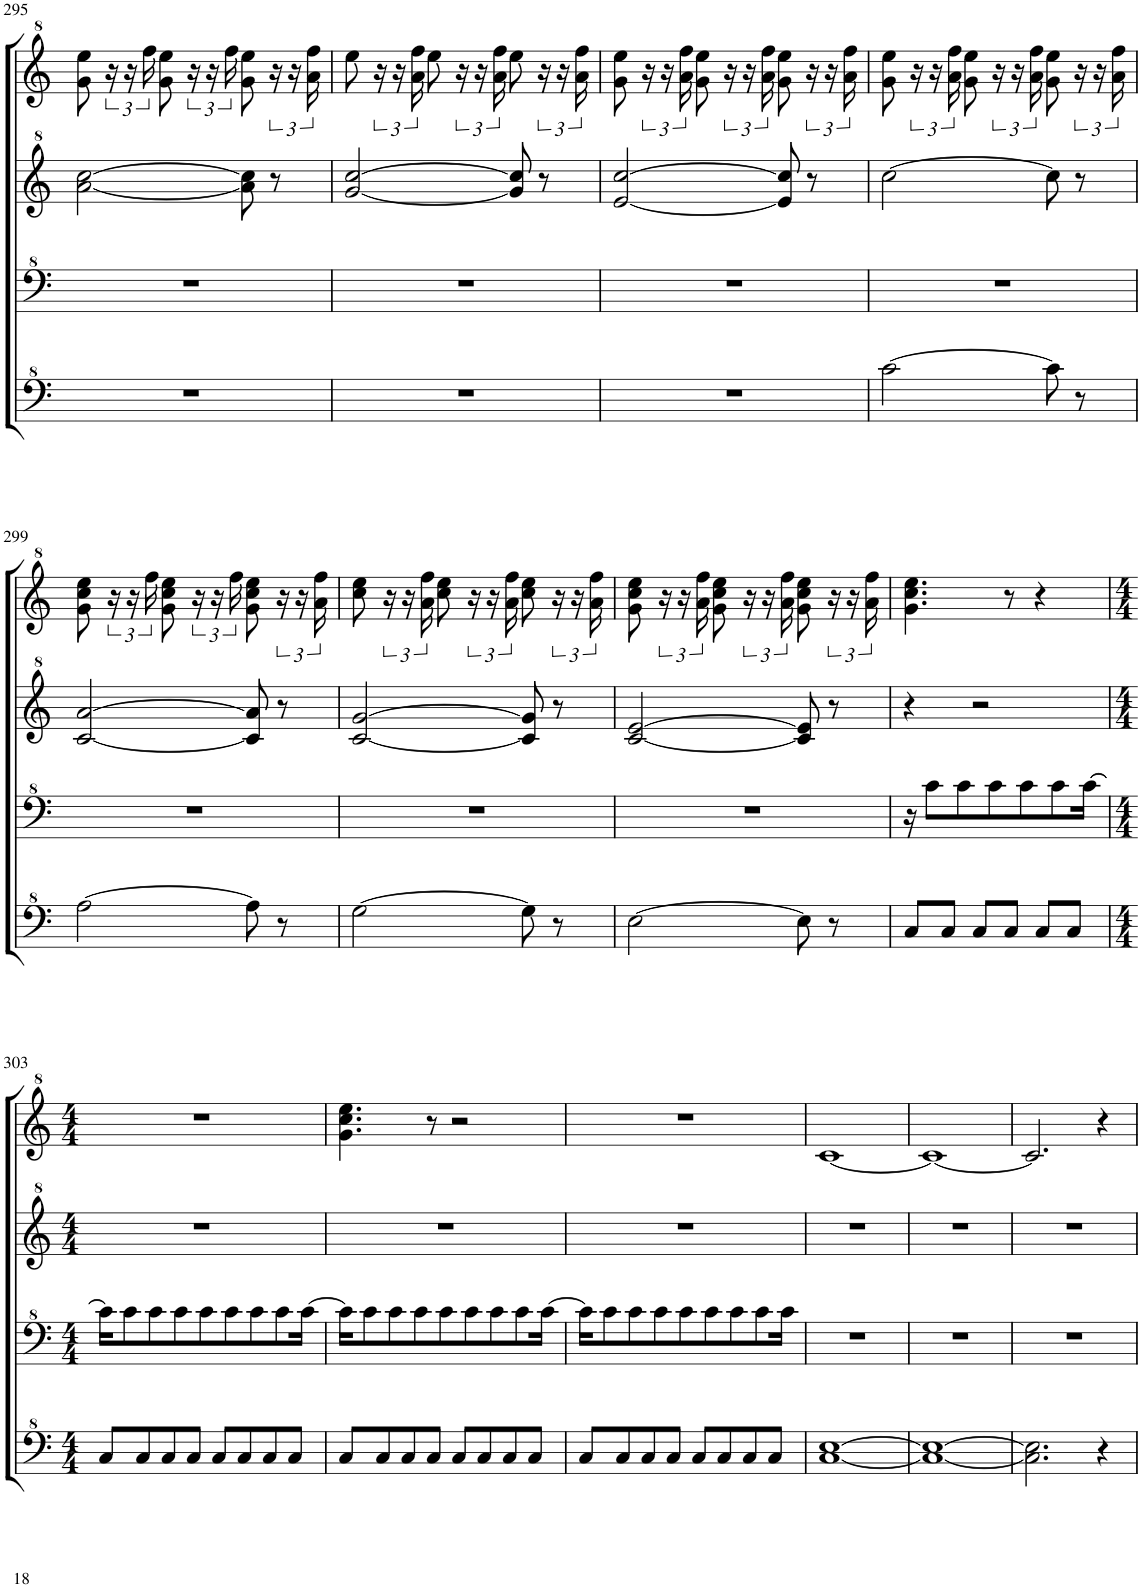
**kern	**kern	**kern	**kern
*part1	*part1	*part1	*part1
*staff4	*staff3	*staff2	*staff1
*I"Model III	*	*	*
!!LO:PB:g=z
*clefF^4	*clefF^4	*clefG^2	*clefG^2
*k[]	*k[]	*k[]	*k[]
*M3/4	*M3/4	*M3/4	*M3/4
=295	=295	=295	=295
2.r	2.r	[2aa\ [2ccc\	8gg\ 8eee\
.	.	.	24r
.	.	.	24r
.	.	.	24fff\
.	.	.	8gg\ 8eee\
.	.	.	24r
.	.	.	24r
.	.	.	24fff\
.	.	8aa\] 8ccc\]	8gg\ 8eee\
.	.	8r	24r
.	.	.	24r
.	.	.	24aa\ 24fff\
=296	=296	=296	=296
2.r	2.r	[2gg/ [2ccc/	8eee\
.	.	.	24r
.	.	.	24r
.	.	.	24aa\ 24fff\
.	.	.	8eee\
.	.	.	24r
.	.	.	24r
.	.	.	24aa\ 24fff\
.	.	8gg/] 8ccc/]	8eee\
.	.	8r	24r
.	.	.	24r
.	.	.	24aa\ 24fff\
=297	=297	=297	=297
2.r	2.r	[2ee/ [2ccc/	8gg\ 8eee\
.	.	.	24r
.	.	.	24r
.	.	.	24aa\ 24fff\
.	.	.	8gg\ 8eee\
.	.	.	24r
.	.	.	24r
.	.	.	24aa\ 24fff\
.	.	8ee/] 8ccc/]	8gg\ 8eee\
.	.	8r	24r
.	.	.	24r
.	.	.	24aa\ 24fff\
=298	=298	=298	=298
[2cc\	2.r	[2ccc\	8gg\ 8eee\
.	.	.	24r
.	.	.	24r
.	.	.	24aa\ 24fff\
.	.	.	8gg\ 8eee\
.	.	.	24r
.	.	.	24r
.	.	.	24aa\ 24fff\
8cc\]	.	8ccc\]	8gg\ 8eee\
8r	.	8r	24r
.	.	.	24r
.	.	.	24aa\ 24fff\
!!LO:LB:g=z
=299	=299	=299	=299
[2a\	2.r	[2cc/ [2aa/	8gg\ 8ccc\ 8eee\
.	.	.	24r
.	.	.	24r
.	.	.	24fff\
.	.	.	8gg\ 8ccc\ 8eee\
.	.	.	24r
.	.	.	24r
.	.	.	24fff\
8a\]	.	8cc/] 8aa/]	8gg\ 8ccc\ 8eee\
8r	.	8r	24r
.	.	.	24r
.	.	.	24aa\ 24fff\
=300	=300	=300	=300
[2g\	2.r	[2cc/ [2gg/	8ccc\ 8eee\
.	.	.	24r
.	.	.	24r
.	.	.	24aa\ 24fff\
.	.	.	8ccc\ 8eee\
.	.	.	24r
.	.	.	24r
.	.	.	24aa\ 24fff\
8g\]	.	8cc/] 8gg/]	8ccc\ 8eee\
8r	.	8r	24r
.	.	.	24r
.	.	.	24aa\ 24fff\
=301	=301	=301	=301
[2e\	2.r	[2cc/ [2ee/	8gg\ 8ccc\ 8eee\
.	.	.	24r
.	.	.	24r
.	.	.	24aa\ 24fff\
.	.	.	8gg\ 8ccc\ 8eee\
.	.	.	24r
.	.	.	24r
.	.	.	24aa\ 24fff\
8e\]	.	8cc/] 8ee/]	8gg\ 8ccc\ 8eee\
8r	.	8r	24r
.	.	.	24r
.	.	.	24aa\ 24fff\
=302	=302	=302	=302
8c/L	16r	4r	4.gg\ 4.ccc\ 4.eee\
.	8cc\L	.	.
8c/J	.	.	.
.	8cc\	.	.
8c/L	.	2r	.
.	8cc\	.	.
8c/J	.	.	8r
.	8cc\	.	.
8c/L	.	.	4r
.	8cc\	.	.
8c/J	.	.	.
.	[16cc\Jk	.	.
!!LO:LB:g=z
=303	=303	=303	=303
*M4/4	*M4/4	*M4/4	*M4/4
8c/L	16cc\KL]	1r	1r
.	8cc\	.	.
8c/	.	.	.
.	8cc\	.	.
8c/	.	.	.
.	8cc\	.	.
8c/J	.	.	.
.	8cc\	.	.
8c/L	.	.	.
.	8cc\	.	.
8c/	.	.	.
.	8cc\	.	.
8c/	.	.	.
.	8cc\	.	.
8c/J	.	.	.
.	[16cc\Jk	.	.
=304	=304	=304	=304
8c/L	16cc\KL]	1r	4.gg\ 4.ccc\ 4.eee\
.	8cc\	.	.
8c/	.	.	.
.	8cc\	.	.
8c/	.	.	.
.	8cc\	.	.
8c/J	.	.	8r
.	8cc\	.	.
8c/L	.	.	2r
.	8cc\	.	.
8c/	.	.	.
.	8cc\	.	.
8c/	.	.	.
.	8cc\	.	.
8c/J	.	.	.
.	[16cc\Jk	.	.
=305	=305	=305	=305
8c/L	16cc\KL]	1r	1r
.	8cc\	.	.
8c/	.	.	.
.	8cc\	.	.
8c/	.	.	.
.	8cc\	.	.
8c/J	.	.	.
.	8cc\	.	.
8c/L	.	.	.
.	8cc\	.	.
8c/	.	.	.
.	8cc\	.	.
8c/	.	.	.
.	8cc\	.	.
8c/J	.	.	.
.	16cc\Jk	.	.
=306	=306	=306	=306
[1c [1e	1r	1r	[1cc
=307	=307	=307	=307
1c_ 1e_	1r	1r	1cc_
=308	=308	=308	=308
2.c\] 2.e\]	1r	1r	2.cc/]
4r	.	.	4r
=	=	=	=
*-	*-	*-	*-
